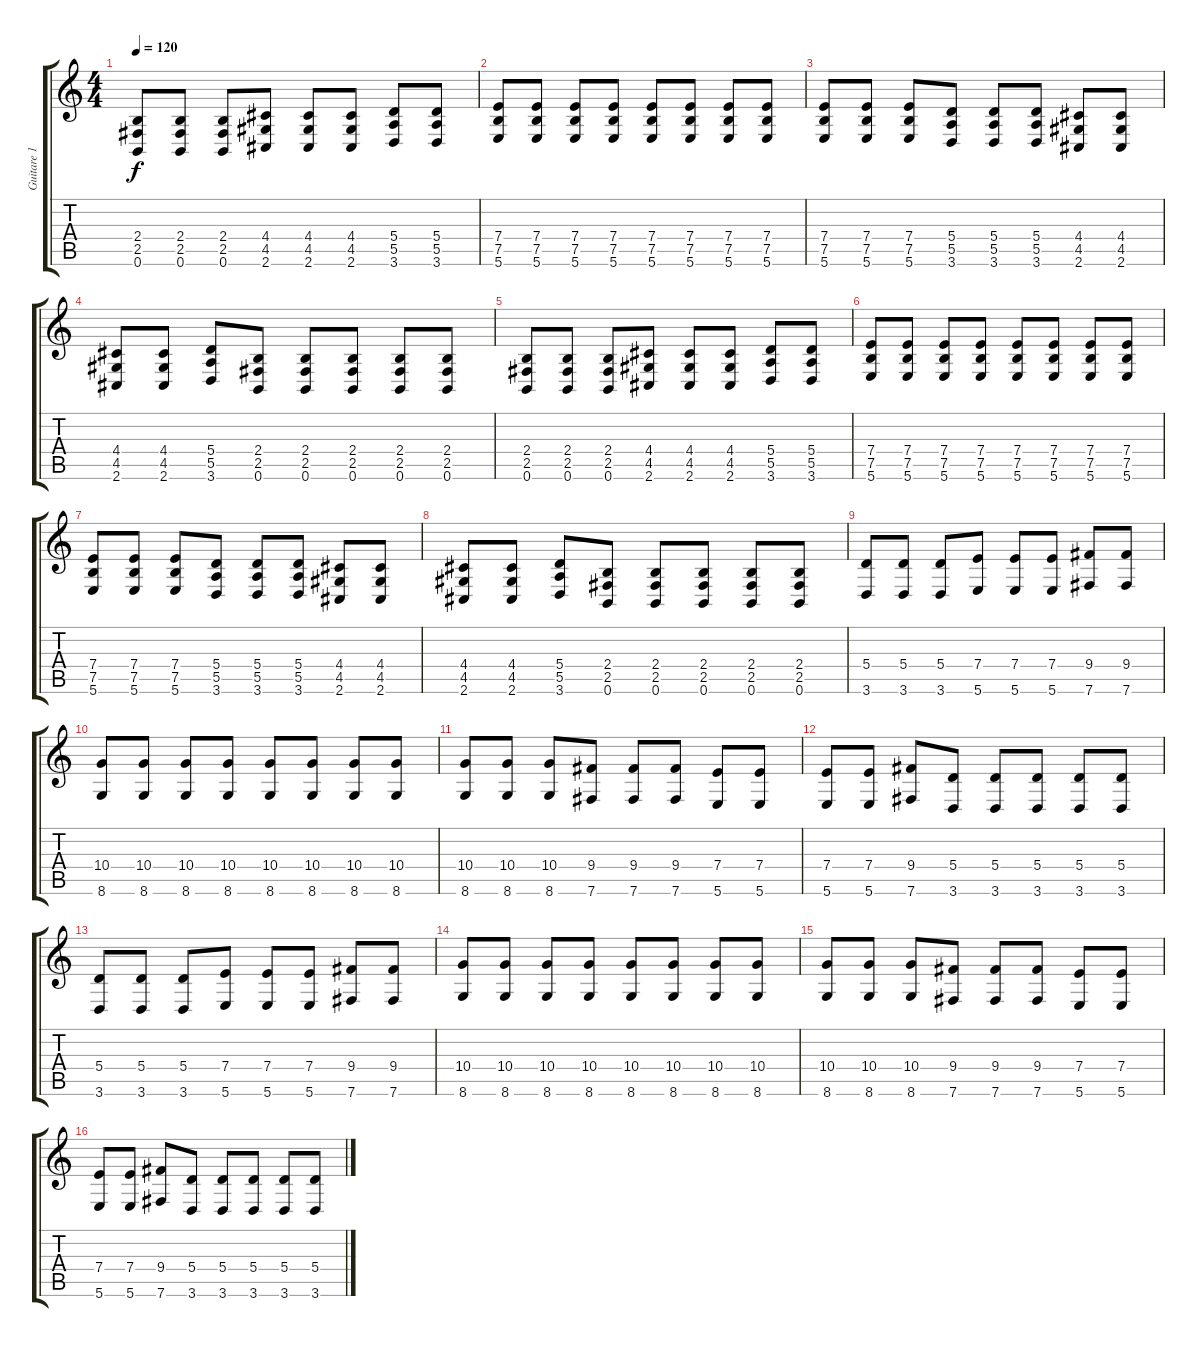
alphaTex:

\track ("Guitare 1" "Guitare 1") {instrument distortionguitar}
\staff {score tabs}
\tuning (B3 Gb3 D3 A2 E2 B1) {hide}
\ts (4 4)
\tempo 120
\clef g2
\ks c
(2.4 2.5 0.6).8{dy f instrument distortionguitar} (2.4 2.5 0.6).8 (2.4 2.5 0.6).8 (4.4 4.5 2.6).8 (4.4 4.5 2.6).8 (4.4 4.5 2.6).8 (5.4 5.5 3.6).8 (5.4 5.5 3.6).8 |
(7.4 7.5 5.6).8 (7.4 7.5 5.6).8 (7.4 7.5 5.6).8 (7.4 7.5 5.6).8 (7.4 7.5 5.6).8 (7.4 7.5 5.6).8 (7.4 7.5 5.6).8 (7.4 7.5 5.6).8 |
(7.4 7.5 5.6).8 (7.4 7.5 5.6).8 (7.4 7.5 5.6).8 (5.4 5.5 3.6).8 (5.4 5.5 3.6).8 (5.4 5.5 3.6).8 (4.4 4.5 2.6).8 (4.4 4.5 2.6).8 |
(4.4 4.5 2.6).8 (4.4 4.5 2.6).8 (5.4 5.5 3.6).8 (2.4 2.5 0.6).8 (2.4 2.5 0.6).8 (2.4 2.5 0.6).8 (2.4 2.5 0.6).8 (2.4 2.5 0.6).8 |
(2.4 2.5 0.6).8 (2.4 2.5 0.6).8 (2.4 2.5 0.6).8 (4.4 4.5 2.6).8 (4.4 4.5 2.6).8 (4.4 4.5 2.6).8 (5.4 5.5 3.6).8 (5.4 5.5 3.6).8 |
(7.4 7.5 5.6).8 (7.4 7.5 5.6).8 (7.4 7.5 5.6).8 (7.4 7.5 5.6).8 (7.4 7.5 5.6).8 (7.4 7.5 5.6).8 (7.4 7.5 5.6).8 (7.4 7.5 5.6).8 |
(7.4 7.5 5.6).8 (7.4 7.5 5.6).8 (7.4 7.5 5.6).8 (5.4 5.5 3.6).8 (5.4 5.5 3.6).8 (5.4 5.5 3.6).8 (4.4 4.5 2.6).8 (4.4 4.5 2.6).8 |
(4.4 4.5 2.6).8 (4.4 4.5 2.6).8 (5.4 5.5 3.6).8 (2.4 2.5 0.6).8 (2.4 2.5 0.6).8 (2.4 2.5 0.6).8 (2.4 2.5 0.6).8 (2.4 2.5 0.6).8 |
(5.4 3.6).8 (5.4 3.6).8 (5.4 3.6).8 (7.4 5.6).8 (7.4 5.6).8 (7.4 5.6).8 (9.4 7.6).8 (9.4 7.6).8 |
(10.4 8.6).8 (10.4 8.6).8 (10.4 8.6).8 (10.4 8.6).8 (10.4 8.6).8 (10.4 8.6).8 (10.4 8.6).8 (10.4 8.6).8 |
(10.4 8.6).8 (10.4 8.6).8 (10.4 8.6).8 (9.4 7.6).8 (9.4 7.6).8 (9.4 7.6).8 (7.4 5.6).8 (7.4 5.6).8 |
(7.4 5.6).8 (7.4 5.6).8 (9.4 7.6).8 (5.4 3.6).8 (5.4 3.6).8 (5.4 3.6).8 (5.4 3.6).8 (5.4 3.6).8 |
(5.4 3.6).8 (5.4 3.6).8 (5.4 3.6).8 (7.4 5.6).8 (7.4 5.6).8 (7.4 5.6).8 (9.4 7.6).8 (9.4 7.6).8 |
(10.4 8.6).8 (10.4 8.6).8 (10.4 8.6).8 (10.4 8.6).8 (10.4 8.6).8 (10.4 8.6).8 (10.4 8.6).8 (10.4 8.6).8 |
(10.4 8.6).8 (10.4 8.6).8 (10.4 8.6).8 (9.4 7.6).8 (9.4 7.6).8 (9.4 7.6).8 (7.4 5.6).8 (7.4 5.6).8 |
(7.4 5.6).8 (7.4 5.6).8 (9.4 7.6).8 (5.4 3.6).8 (5.4 3.6).8 (5.4 3.6).8 (5.4 3.6).8 (5.4 3.6).8
